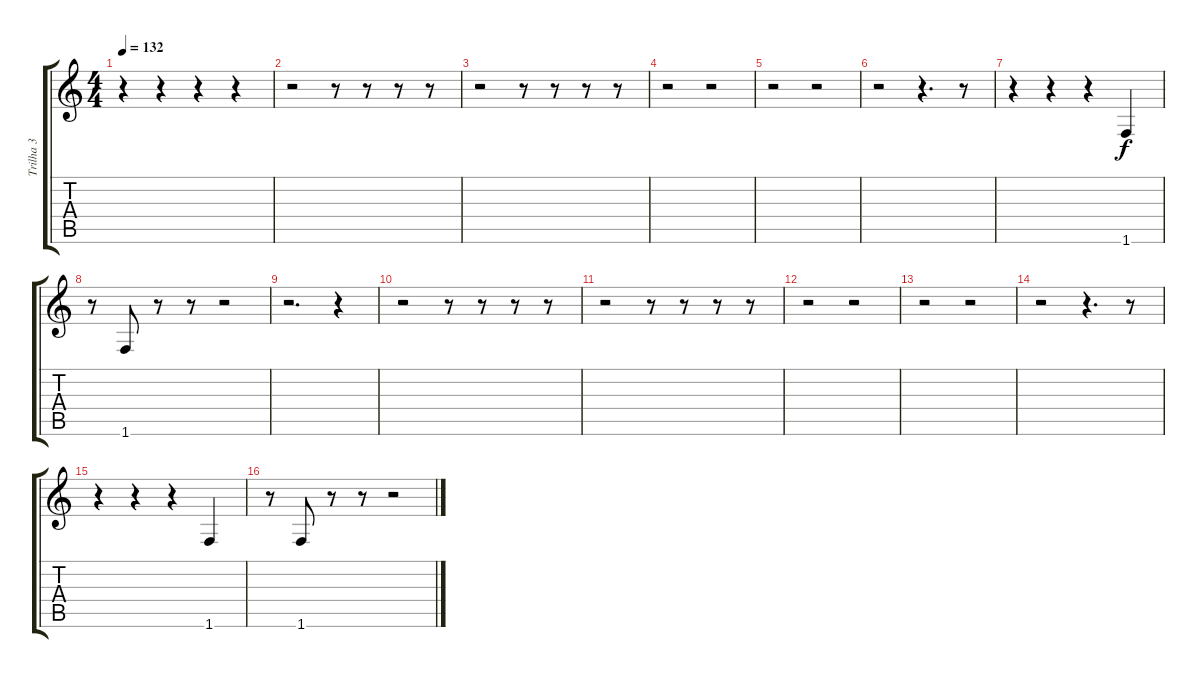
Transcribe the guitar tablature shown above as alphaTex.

\track ("Trilha 3" "Trilha 3") {instrument electricbasspick}
\staff {score tabs}
\tuning (E4 B3 G3 D3 A2 E2) {hide}
\ts (4 4)
\tempo 132
\clef g2
\ks c
r.4{dy f} r.4 r.4 r.4 |
r.2 r.8 r.8 r.8 r.8 |
r.2 r.8 r.8 r.8 r.8 |
r.2 r.2 |
r.2 r.2 |
r.2 r.4{d} r.8 |
r.4 r.4 r.4 1.6.4 |
r.8 1.6.8 r.8 r.8 r.2 |
r.2{d} r.4 |
r.2 r.8 r.8 r.8 r.8 |
r.2 r.8 r.8 r.8 r.8 |
r.2 r.2 |
r.2 r.2 |
r.2 r.4{d} r.8 |
r.4 r.4 r.4 1.6.4 |
r.8 1.6.8 r.8 r.8 r.2
